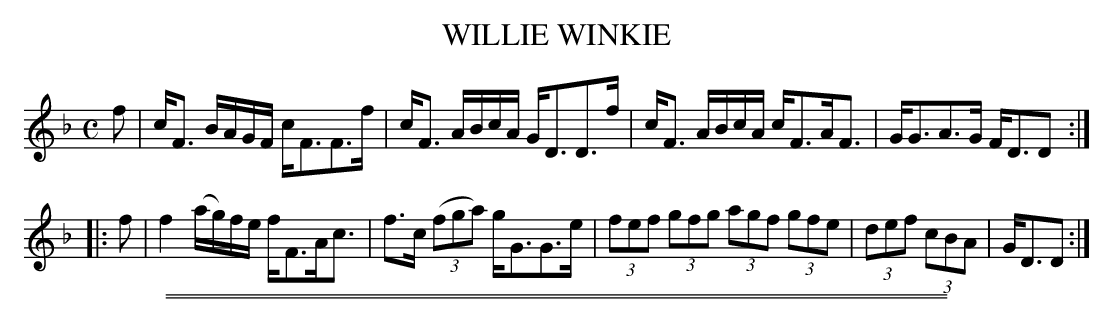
X:1
T: WILLIE WINKIE
M: C
L: 1/8
K: F
f |\
c<F B/A/G/F/ c<FF>f | c<F A/B/c/A/ G<DD>f |\
c<F A/B/c/A/ c<FA<F | G<GA>G F<DD :|
|: f |\
f2 (a/g/)f/e/ f<FA<c | f>c (3(fga) g<GG>e |\
(3fef (3gfg (3agf (3gfe | (3def (3cBA | G<DD :|
